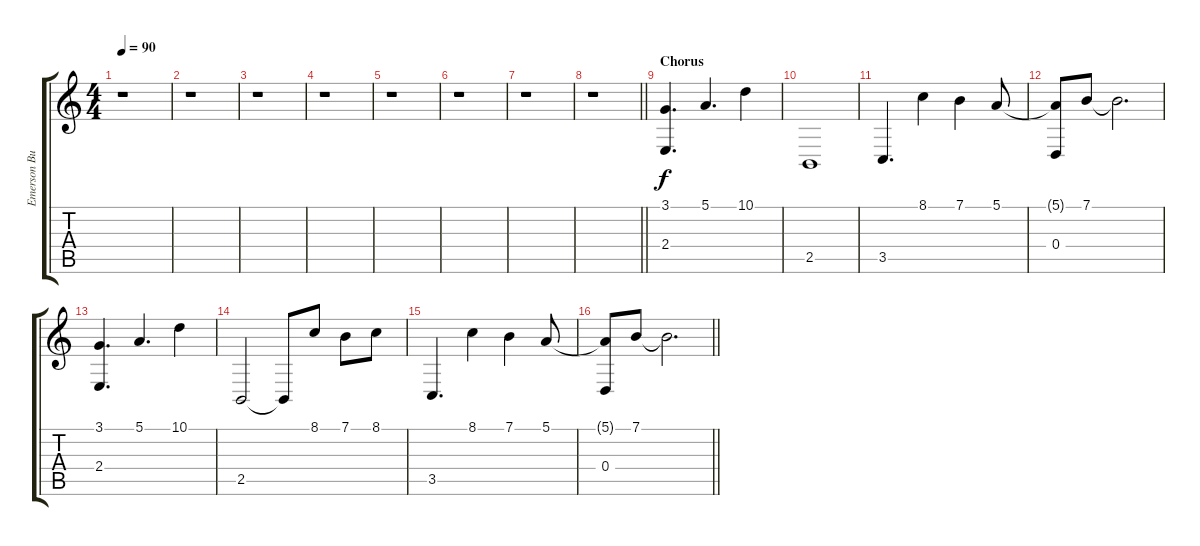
\track ("Emerson Burton (Keyboard)" "Emerson Bu") {instrument electricpiano1}
\staff {score tabs}
\tuning (E4 B3 G3 D3 A2 E2) {hide}
\ts (4 4)
\tempo 90
\clef g2
\ks c
r.1{dy f} |
r.1 |
r.1 |
r.1 |
r.1 |
r.1 |
r.1 |
\barLineRight lightlight
r.1 |
\section ("" "Chorus")
(3.1 2.4).4{d} 5.1.4{d} 10.1.4 |
2.5.1 |
3.5.4{d} 8.1.4 7.1.4 5.1.8 |
(5.1{t} 0.4).8 7.1.8 7.1{t}.2{d} |
(3.1 2.4).4{d} 5.1.4{d} 10.1.4 |
2.5.2 2.5{t}.8 8.1.8 7.1.8 8.1.8 |
3.5.4{d} 8.1.4 7.1.4 5.1.8 |
\barLineRight lightlight
(5.1{t} 0.4).8 7.1.8 7.1{t}.2{d}
